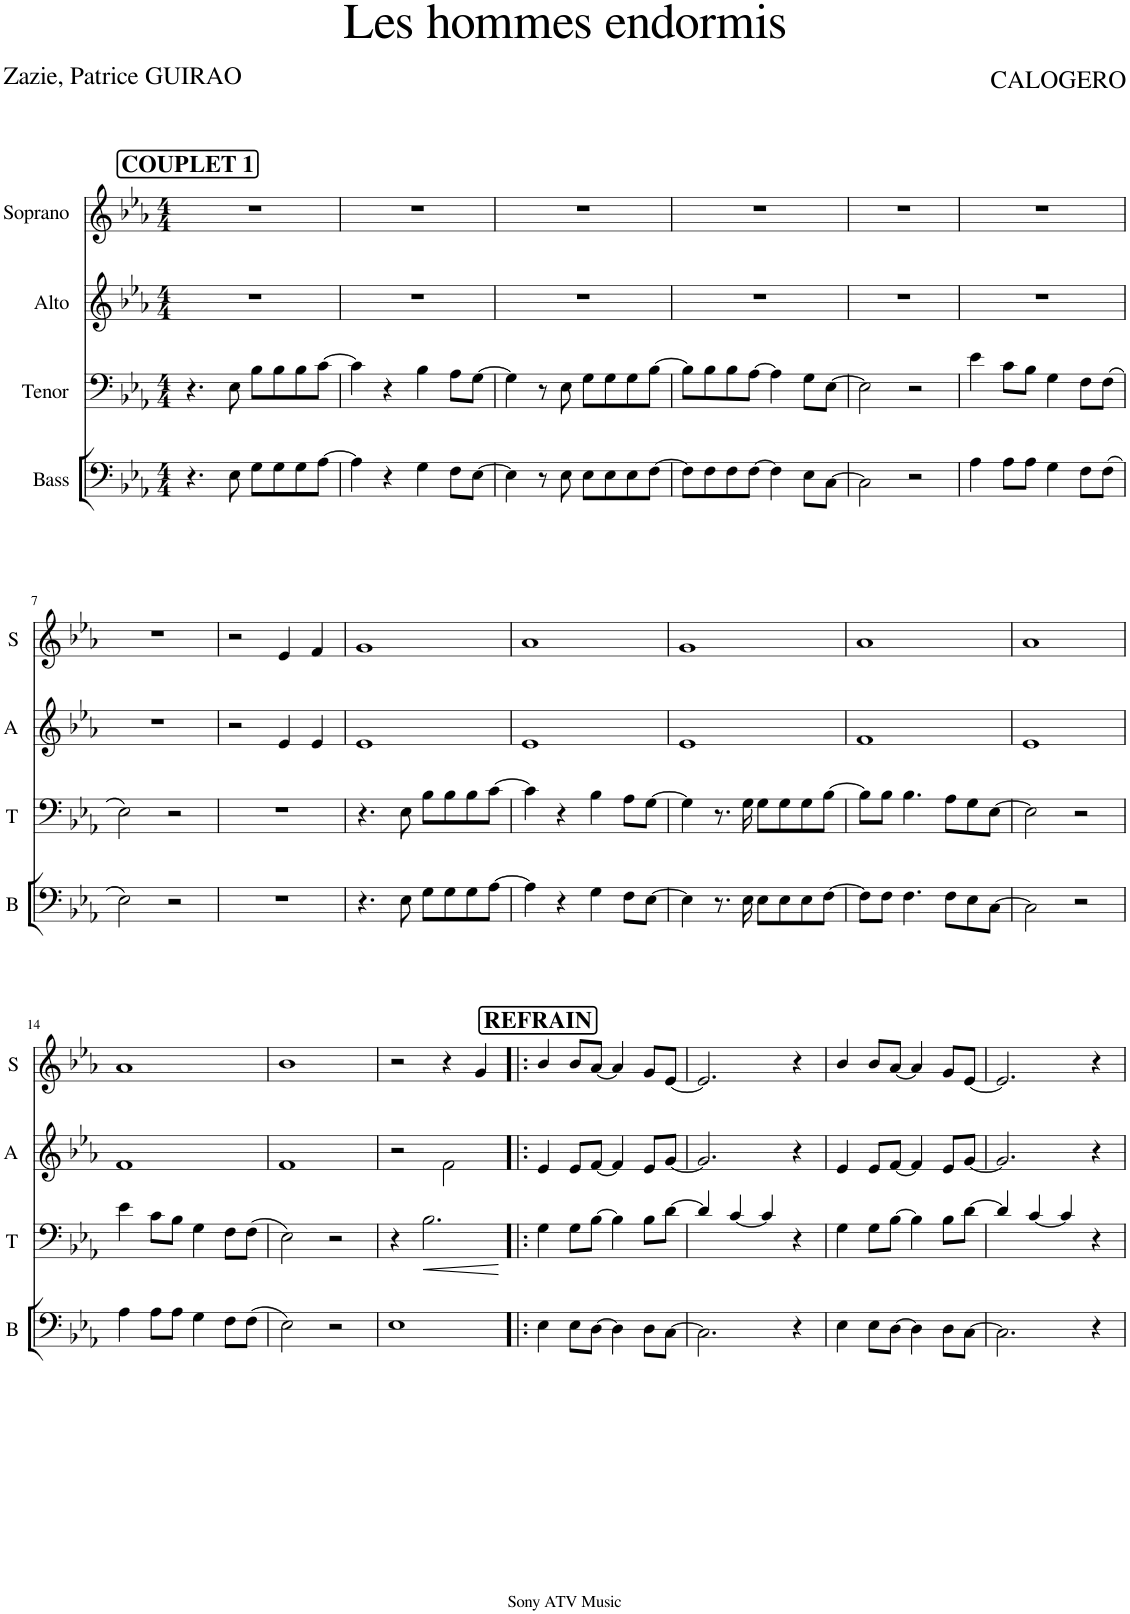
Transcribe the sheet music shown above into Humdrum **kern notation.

**kern	**kern	**dynam	**kern	**kern
*part4	*part3	*part3	*part2	*part1
*staff4	*staff3	*staff3	*staff2	*staff1
*I"Bass	*I"Tenor	*	*I"Alto	*I"Soprano
*I'B	*I'T	*	*I'A	*I'S
*clefF4	*clefF4	*	*clefG2	*clefG2
*k[b-e-a-]	*k[b-e-a-]	*	*k[b-e-a-]	*k[b-e-a-]
*M4/4	*M4/4	*	*M4/4	*M4/4
=1	=1	=1	=1	=1
!	!	!	!	!LO:TX:a:B:t=COUPLET 1
4.r	4.r	.	1r	1r
8E-\	8E-\	.	.	.
8G\L	8B-\L	.	.	.
8G\	8B-\	.	.	.
8G\	8B-\	.	.	.
[8A-\J	[8c\J	.	.	.
=2	=2	=2	=2	=2
4A-\]	4c\]	.	1r	1r
4r	4r	.	.	.
4G\	4B-\	.	.	.
8F\L	8A-\L	.	.	.
[8E-\J	[8G\J	.	.	.
=3	=3	=3	=3	=3
4E-\]	4G\]	.	1r	1r
8r	8r	.	.	.
8E-\	8E-\	.	.	.
8E-\L	8G\L	.	.	.
8E-\	8G\	.	.	.
8E-\	8G\	.	.	.
[8F\J	[8B-\J	.	.	.
=4	=4	=4	=4	=4
8F\L]	8B-\L]	.	1r	1r
8F\	8B-\	.	.	.
8F\	8B-\	.	.	.
[8F\J	[8A-\J	.	.	.
4F\]	4A-\]	.	.	.
8E-\L	8G\L	.	.	.
[8C\J	[8E-\J	.	.	.
=5	=5	=5	=5	=5
2C\]	2E-\]	.	1r	1r
2r	2r	.	.	.
=6	=6	=6	=6	=6
4A-\	4e-\	.	1r	1r
8A-\L	8c\L	.	.	.
8A-\J	8B-\J	.	.	.
4G\	4G\	.	.	.
8F\L	8F\L	.	.	.
(8F\J	(8F\J	.	.	.
!!LO:LB:g=z
=7	=7	=7	=7	=7
2E-\)	2E-\)	.	1r	1r
2r	2r	.	.	.
=8	=8	=8	=8	=8
1r	1r	.	2r	2r
.	.	.	4e-/	4e-/
.	.	.	4e-/	4f/
=9	=9	=9	=9	=9
4.r	4.r	.	1e-	1g
8E-\	8E-\	.	.	.
8G\L	8B-\L	.	.	.
8G\	8B-\	.	.	.
8G\	8B-\	.	.	.
[8A-\J	[8c\J	.	.	.
=10	=10	=10	=10	=10
4A-\]	4c\]	.	1e-	1a-
4r	4r	.	.	.
4G\	4B-\	.	.	.
8F\L	8A-\L	.	.	.
[8E-\J	[8G\J	.	.	.
=11	=11	=11	=11	=11
4E-\]	4G\]	.	1e-	1g
8.r	8.r	.	.	.
16E-\	16G\	.	.	.
8E-\L	8G\L	.	.	.
8E-\	8G\	.	.	.
8E-\	8G\	.	.	.
[8F\J	[8B-\J	.	.	.
=12	=12	=12	=12	=12
8F\L]	8B-\L]	.	1f	1a-
8F\J	8B-\J	.	.	.
4.F\	4.B-\	.	.	.
8F\L	8A-\L	.	.	.
8E-\	8G\	.	.	.
[8C\J	[8E-\J	.	.	.
=13	=13	=13	=13	=13
2C\]	2E-\]	.	1e-	1a-
2r	2r	.	.	.
!!LO:LB:g=z
=14	=14	=14	=14	=14
4A-\	4e-\	.	1f	1a-
8A-\L	8c\L	.	.	.
8A-\J	8B-\J	.	.	.
4G\	4G\	.	.	.
8F\L	8F\L	.	.	.
(8F\J	(8F\J	.	.	.
=15	=15	=15	=15	=15
2E-\)	2E-\)	.	1f	1b-
2r	2r	.	.	.
=16	=16	=16	=16	=16
1E-	4r	.	2r	2r
!	!	!LO:HP:b	!	!
.	2.B-\	<	.	.
.	.	.	2f\	4r
.	.	.	.	4g/
.	.	[	.	.
=17!|:	=17!|:	=17!|:	=17!|:	=17!|:
!	!	!	!	!LO:TX:a:B:t=REFRAIN
4E-\	4G\	.	4e-/	4b-/
8E-\L	8G\L	.	8e-/L	8b-/L
[8D\J	[8B-\J	.	[8f/J	[8a-/J
4D\]	4B-\]	.	4f/]	4a-/]
8D\L	8B-\L	.	8e-/L	8g/L
[8C\J	[8d\J	.	[8g/J	[8e-/J
=18	=18	=18	=18	=18
2.C\]	4d/]	.	2.g/]	2.e-/]
.	[4c/	.	.	.
.	4c/]	.	.	.
4r	4r	.	4r	4r
=19	=19	=19	=19	=19
4E-\	4G\	.	4e-/	4b-/
8E-\L	8G\L	.	8e-/L	8b-/L
[8D\J	[8B-\J	.	[8f/J	[8a-/J
4D\]	4B-\]	.	4f/]	4a-/]
8D\L	8B-\L	.	8e-/L	8g/L
[8C\J	[8d\J	.	[8g/J	[8e-/J
=20	=20	=20	=20	=20
2.C\]	4d/]	.	2.g/]	2.e-/]
.	[4c/	.	.	.
.	4c/]	.	.	.
4r	4r	.	4r	4r
=	=	=	=	=
*-	*-	*-	*-	*-
